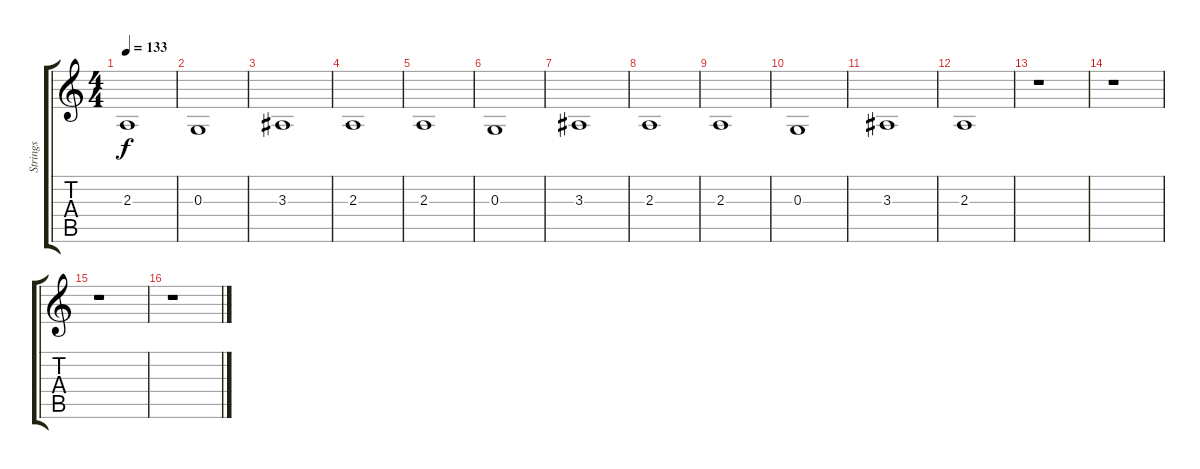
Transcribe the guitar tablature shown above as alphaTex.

\track ("Strings" "Strings") {instrument stringensemble1}
\staff {score tabs}
\tuning (E4 B3 G3 D3 A2 E2) {hide}
\ts (4 4)
\tempo 133
\clef g2
\ks c
2.3.1{dy f} |
0.3.1 |
3.3.1 |
2.3.1 |
2.3.1 |
0.3.1 |
3.3.1 |
2.3.1 |
2.3.1 |
0.3.1 |
3.3.1 |
2.3.1 |
r.1 |
r.1 |
r.1 |
r.1
